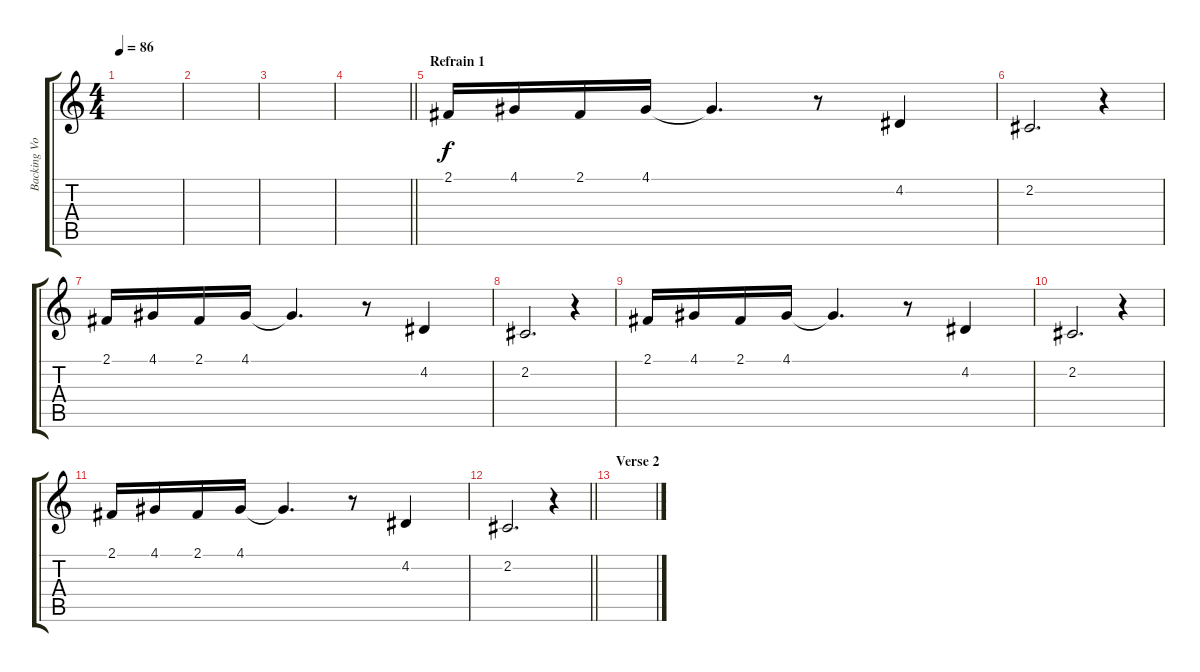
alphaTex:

\track ("Backing Vocals" "Backing Vo") {instrument panflute}
\staff {score tabs}
\tuning (E4 B3 G3 D3 A2 E2) {hide}
\ts (4 4)
\tempo 86
\clef g2
\ks c
|
|
|
\barLineRight lightlight
|
\section ("" "Refrain 1")
2.1.16 4.1.16 2.1.16 4.1.16 4.1{t}.4{d} r.8 4.2.4 |
2.2.2{d} r.4 |
2.1.16 4.1.16 2.1.16 4.1.16 4.1{t}.4{d} r.8 4.2.4 |
2.2.2{d} r.4 |
2.1.16 4.1.16 2.1.16 4.1.16 4.1{t}.4{d} r.8 4.2.4 |
2.2.2{d} r.4 |
2.1.16 4.1.16 2.1.16 4.1.16 4.1{t}.4{d} r.8 4.2.4 |
\barLineRight lightlight
2.2.2{d} r.4 |
\section ("" "Verse 2")
